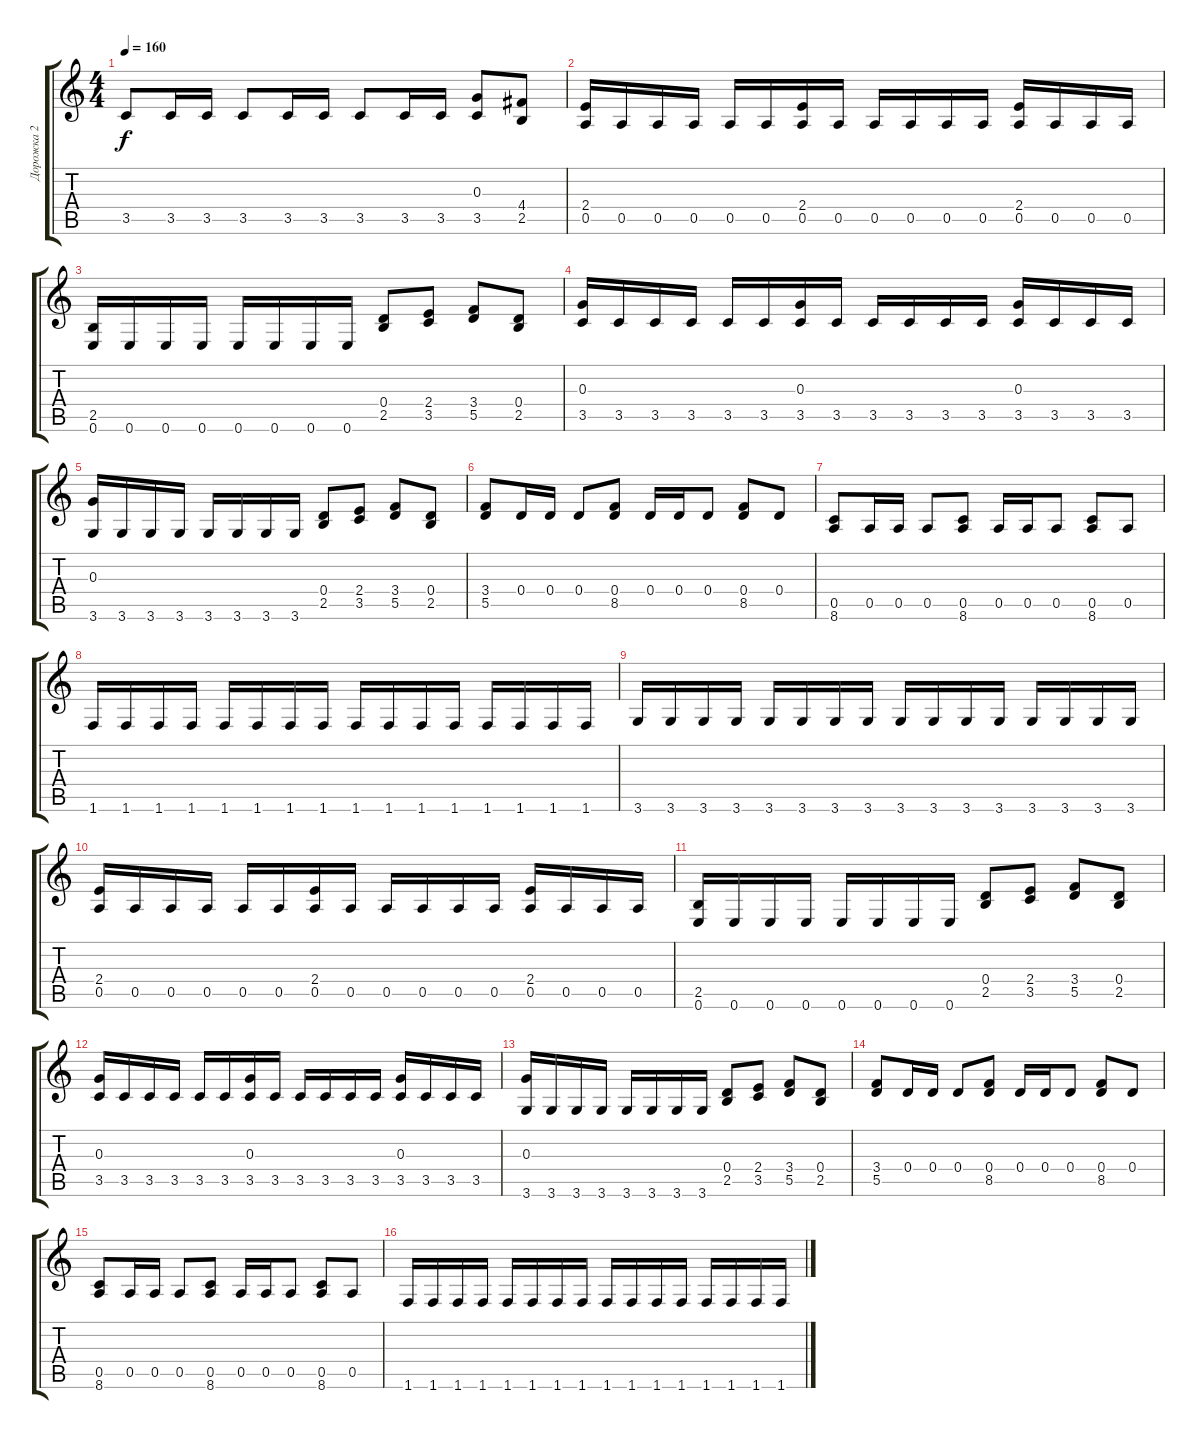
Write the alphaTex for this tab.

\track ("Дорожка 2" "Дорожка 2") {instrument distortionguitar}
\staff {score tabs}
\tuning (E4 B3 G3 D3 A2 E2) {hide}
\ts (4 4)
\tempo 160
\clef g2
\ks c
3.5.8{dy f} 3.5.16 3.5.16 3.5.8 3.5.16 3.5.16 3.5.8 3.5.16 3.5.16 (0.3 3.5).8 (4.4 2.5).8 |
(2.4 0.5).16 0.5.16 0.5.16 0.5.16 0.5.16 0.5.16 (2.4 0.5).16 0.5.16 0.5.16 0.5.16 0.5.16 0.5.16 (2.4 0.5).16 0.5.16 0.5.16 0.5.16 |
(2.5 0.6).16 0.6.16 0.6.16 0.6.16 0.6.16 0.6.16 0.6.16 0.6.16 (0.4 2.5).8 (2.4 3.5).8 (3.4 5.5).8 (0.4 2.5).8 |
(0.3 3.5).16 3.5.16 3.5.16 3.5.16 3.5.16 3.5.16 (0.3 3.5).16 3.5.16 3.5.16 3.5.16 3.5.16 3.5.16 (0.3 3.5).16 3.5.16 3.5.16 3.5.16 |
(0.3 3.6).16 3.6.16 3.6.16 3.6.16 3.6.16 3.6.16 3.6.16 3.6.16 (0.4 2.5).8 (2.4 3.5).8 (3.4 5.5).8 (0.4 2.5).8 |
(3.4 5.5).8 0.4.16 0.4.16 0.4.8 (0.4 8.5).8 0.4.16 0.4.16 0.4.8 (0.4 8.5).8 0.4.8 |
(0.5 8.6).8 0.5.16 0.5.16 0.5.8 (0.5 8.6).8 0.5.16 0.5.16 0.5.8 (0.5 8.6).8 0.5.8 |
1.6.16 1.6.16 1.6.16 1.6.16 1.6.16 1.6.16 1.6.16 1.6.16 1.6.16 1.6.16 1.6.16 1.6.16 1.6.16 1.6.16 1.6.16 1.6.16 |
3.6.16 3.6.16 3.6.16 3.6.16 3.6.16 3.6.16 3.6.16 3.6.16 3.6.16 3.6.16 3.6.16 3.6.16 3.6.16 3.6.16 3.6.16 3.6.16 |
(2.4 0.5).16 0.5.16 0.5.16 0.5.16 0.5.16 0.5.16 (2.4 0.5).16 0.5.16 0.5.16 0.5.16 0.5.16 0.5.16 (2.4 0.5).16 0.5.16 0.5.16 0.5.16 |
(2.5 0.6).16 0.6.16 0.6.16 0.6.16 0.6.16 0.6.16 0.6.16 0.6.16 (0.4 2.5).8 (2.4 3.5).8 (3.4 5.5).8 (0.4 2.5).8 |
(0.3 3.5).16 3.5.16 3.5.16 3.5.16 3.5.16 3.5.16 (0.3 3.5).16 3.5.16 3.5.16 3.5.16 3.5.16 3.5.16 (0.3 3.5).16 3.5.16 3.5.16 3.5.16 |
(0.3 3.6).16 3.6.16 3.6.16 3.6.16 3.6.16 3.6.16 3.6.16 3.6.16 (0.4 2.5).8 (2.4 3.5).8 (3.4 5.5).8 (0.4 2.5).8 |
(3.4 5.5).8 0.4.16 0.4.16 0.4.8 (0.4 8.5).8 0.4.16 0.4.16 0.4.8 (0.4 8.5).8 0.4.8 |
(0.5 8.6).8 0.5.16 0.5.16 0.5.8 (0.5 8.6).8 0.5.16 0.5.16 0.5.8 (0.5 8.6).8 0.5.8 |
1.6.16 1.6.16 1.6.16 1.6.16 1.6.16 1.6.16 1.6.16 1.6.16 1.6.16 1.6.16 1.6.16 1.6.16 1.6.16 1.6.16 1.6.16 1.6.16
